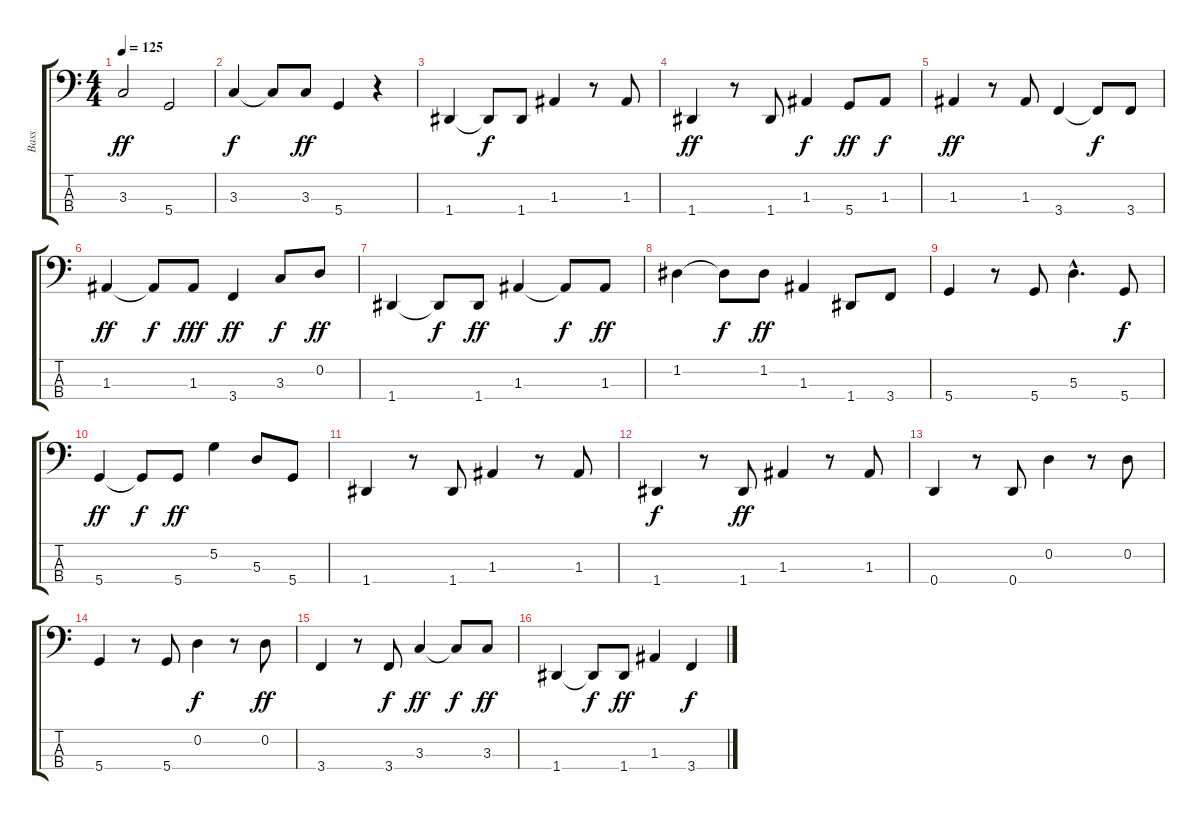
\track ("Bass" "Bass") {instrument electricbassfinger}
\staff {score tabs}
\tuning (G2 D2 A1 D1) {hide}
\ts (4 4)
\tempo 125
\clef f4
\ks c
3.3.2{dy ff} 5.4.2 |
3.3.4{dy f} 3.3{t}.8 3.3.8{dy ff} 5.4.4 r.4 |
1.4.4 1.4{t}.8{dy f} 1.4.8 1.3.4 r.8 1.3.8 |
1.4.4{dy ff} r.8 1.4.8 1.3.4{dy f} 5.4.8{dy ff} 1.3.8{dy f} |
1.3.4{dy ff} r.8 1.3.8 3.4.4 3.4{t}.8{dy f} 3.4.8 |
1.3.4{dy ff} 1.3{t}.8{dy f} 1.3.8{dy fff} 3.4.4{dy ff} 3.3.8{dy f} 0.2.8{dy ff} |
1.4.4 1.4{t}.8{dy f} 1.4.8{dy ff} 1.3.4 1.3{t}.8{dy f} 1.3.8{dy ff} |
1.2.4 1.2{t}.8{dy f} 1.2.8{dy ff} 1.3.4 1.4.8 3.4.8 |
5.4.4 r.8 5.4.8 5.3{hac}.4{d} 5.4.8{dy f} |
5.4.4{dy ff} 5.4{t}.8{dy f} 5.4.8{dy ff} 5.2.4 5.3.8 5.4.8 |
1.4.4 r.8 1.4.8 1.3.4 r.8 1.3.8 |
1.4.4{dy f} r.8 1.4.8{dy ff} 1.3.4 r.8 1.3.8 |
0.4.4 r.8 0.4.8 0.2.4 r.8 0.2.8 |
5.4.4 r.8 5.4.8 0.2.4{dy f} r.8 0.2.8{dy ff} |
3.4.4 r.8 3.4.8{dy f} 3.3.4{dy ff} 3.3{t}.8{dy f} 3.3.8{dy ff} |
1.4.4 1.4{t}.8{dy f} 1.4.8{dy ff} 1.3.4 3.4.4{dy f}
